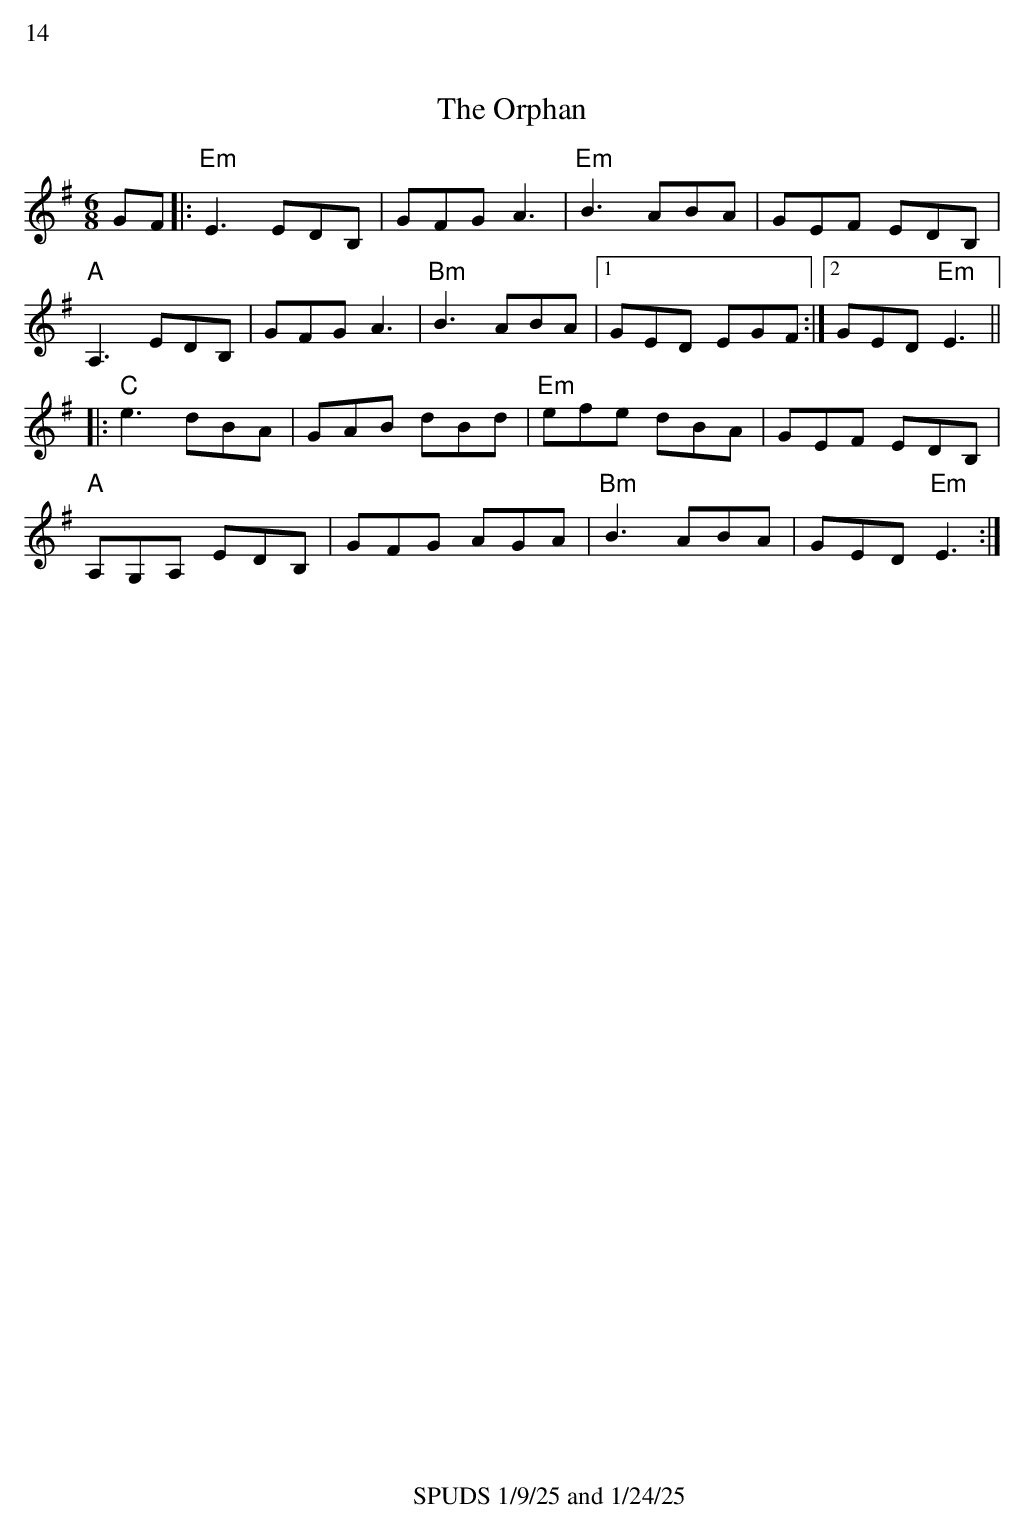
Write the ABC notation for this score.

X:1
%%text 14
T:The Orphan
M:6/8
L:1/8
K:Em
GF |:\
"Em" E3 EDB, | GFG A3 |"Em" B3 ABA | GEF EDB, |!
"A" A,3 EDB, | GFG A3 | "Bm" B3 ABA |1 GED EGF :|2 GED "Em" E3 ||!
|:\
"C" e3 dBA | GAB dBd | "Em" efe dBA | GEF EDB, |!
"A" A,G,A, EDB, | GFG AGA | "Bm" B3 ABA | GED "Em" E3 :|
